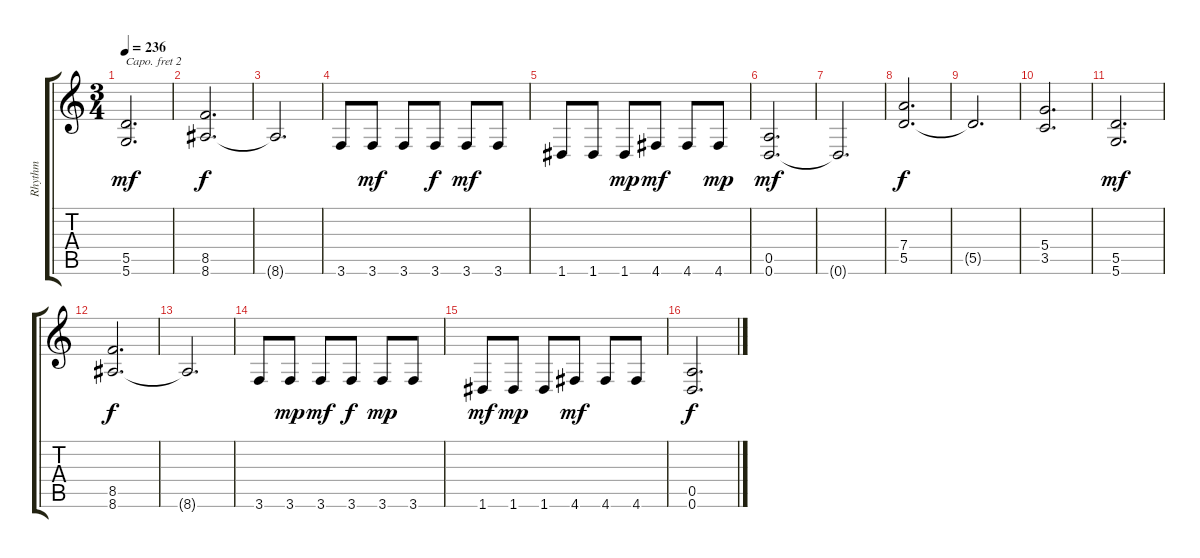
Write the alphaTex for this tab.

\track ("Rhythm" "Rhythm") {instrument distortionguitar}
\staff {score tabs}
\capo 2
\tuning (D4 A3 F3 C3 G2 C2) {hide}
\ts (3 4)
\tempo 236
\clef g2
\ks c
(5.5 5.6).2{d dy mf} |
(8.5 8.6).2{d dy f} |
8.6{t}.2{d} |
3.6.8 3.6.8{dy mf} 3.6.8 3.6.8{dy f} 3.6.8{dy mf} 3.6.8 |
1.6.8 1.6.8 1.6.8{dy mp} 4.6.8{dy mf} 4.6.8 4.6.8{dy mp} |
(0.5 0.6).2{d dy mf} |
0.6{t}.2{d} |
(7.4 5.5).2{d dy f} |
5.5{t}.2{d} |
(5.4 3.5).2{d} |
(5.5 5.6).2{d dy mf} |
(8.5 8.6).2{d dy f} |
8.6{t}.2{d} |
3.6.8 3.6.8{dy mp} 3.6.8{dy mf} 3.6.8{dy f} 3.6.8{dy mp} 3.6.8 |
1.6.8{dy mf} 1.6.8{dy mp} 1.6.8 4.6.8{dy mf} 4.6.8 4.6.8 |
(0.5 0.6).2{d dy f}
